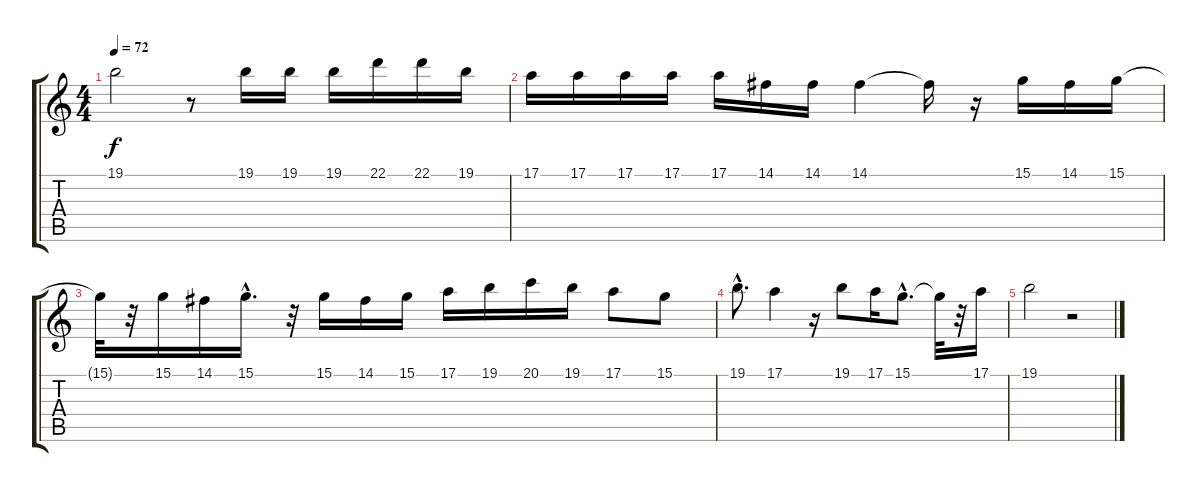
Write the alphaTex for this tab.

\track "" {instrument panflute}
\staff {score tabs}
\tuning (E4 B3 G3 D3 A2 E2) {hide}
\ts (4 4)
\tempo 72
\clef g2
\ks c
19.1{t}.2{dy f} r.8 19.1.16 19.1.16 19.1.16 22.1.16 22.1.16 19.1.16 |
17.1.16 17.1.16 17.1.16 17.1.16 17.1.16 14.1.16 14.1.16 14.1.4 14.1{t}.16 r.16 15.1.16 14.1.16 15.1.16 |
15.1{t}.32 r.32 15.1.16 14.1.16 15.1{hac}.16{d} r.32 15.1.16 14.1.16 15.1.16 17.1.16 19.1.16 20.1.16 19.1.16 17.1.8 15.1.8 |
19.1{hac}.8{d} 17.1.4 r.16 19.1.8 17.1.16 15.1{hac}.8{d} 15.1{t}.32 r.32 17.1.16 |
19.1.2 r.2
